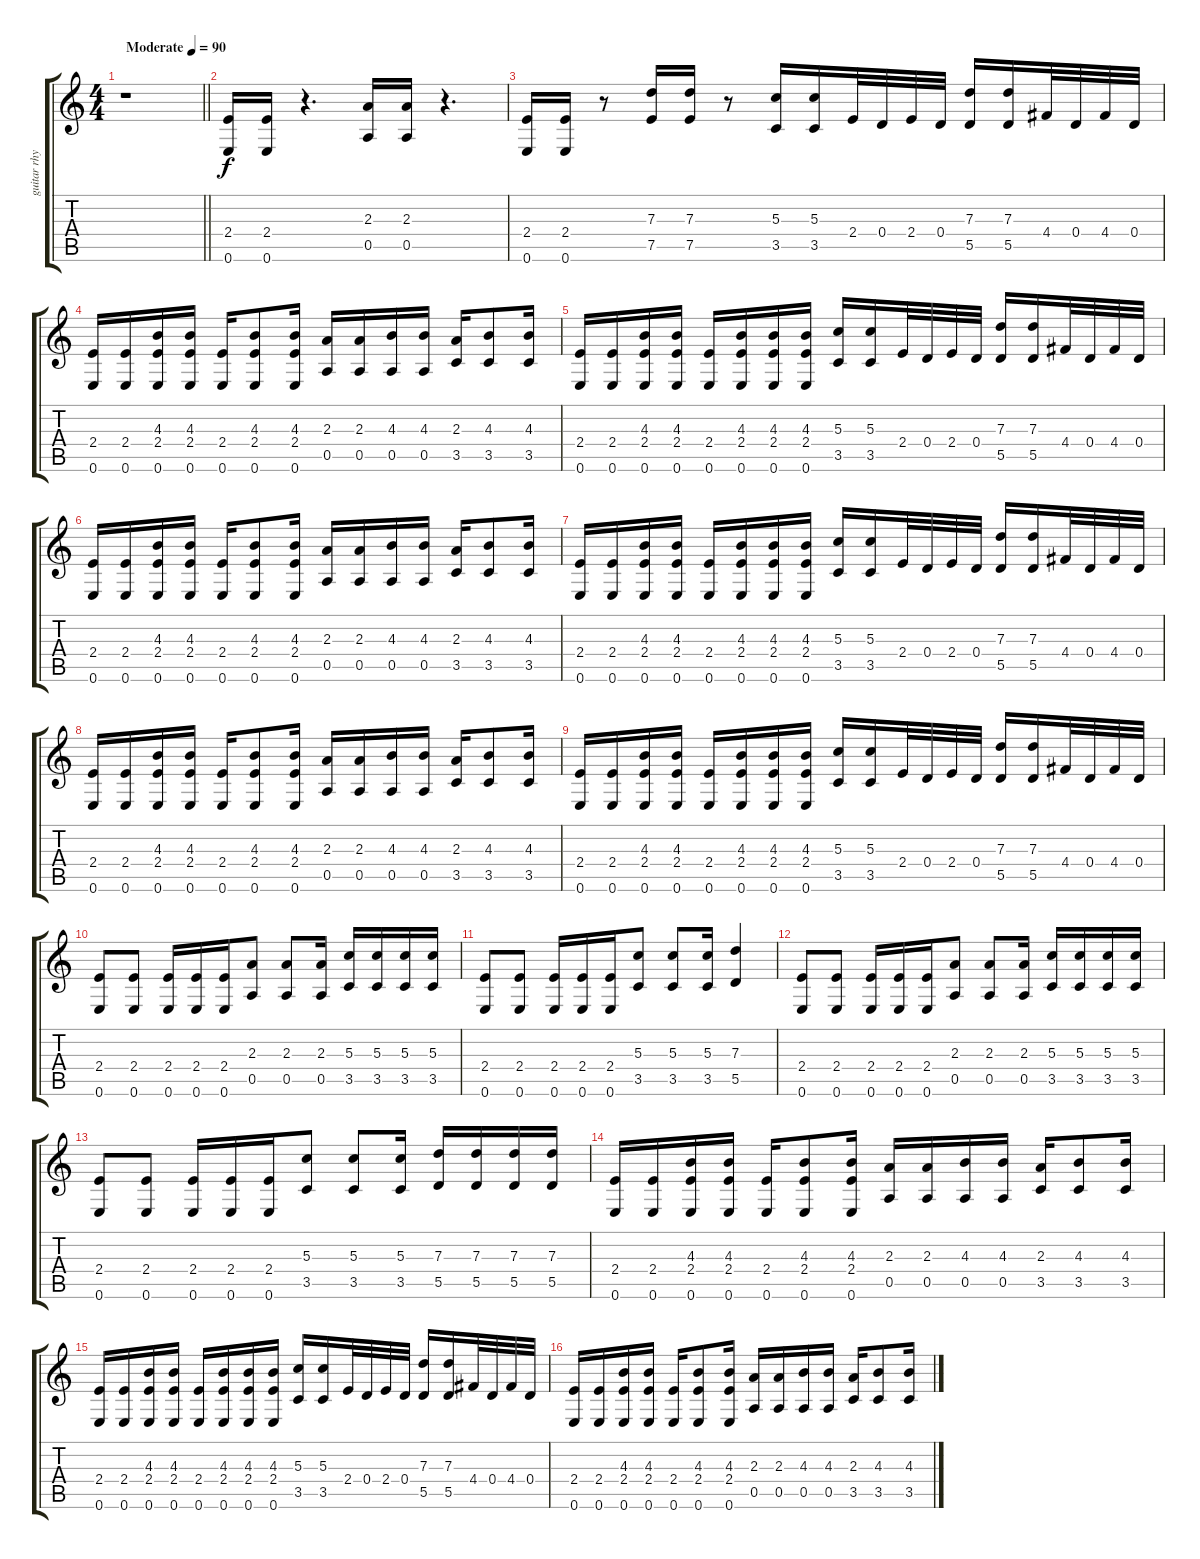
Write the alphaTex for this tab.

\track ("guitar rhythm right" "guitar rhy") {instrument distortionguitar}
\staff {score tabs}
\tuning (E4 B3 G3 D3 A2 E2) {hide}
\ts (4 4)
\tempo (90 "Moderate")
\clef g2
\barLineRight lightlight
\ks c
r.1{dy f instrument distortionguitar} |
(2.4 0.6).16 (2.4 0.6).16 r.4{d} (2.3 0.5).16 (2.3 0.5).16 r.4{d} |
(2.4 0.6).16 (2.4 0.6).16 r.8 (7.3 7.5).16 (7.3 7.5).16 r.8 (5.3 3.5).16 (5.3 3.5).16 2.4.32 0.4.32 2.4.32 0.4.32 (7.3 5.5).16 (7.3 5.5).16 4.4.32 0.4.32 4.4.32 0.4.32 |
(2.4 0.6).16 (2.4 0.6).16 (4.3 2.4 0.6).16 (4.3 2.4 0.6).16 (2.4 0.6).16 (4.3 2.4 0.6).8 (4.3 2.4 0.6).16 (2.3 0.5).16 (2.3 0.5).16 (4.3 0.5).16 (4.3 0.5).16 (2.3 3.5).16 (4.3 3.5).8 (4.3 3.5).16 |
(2.4 0.6).16 (2.4 0.6).16 (4.3 2.4 0.6).16 (4.3 2.4 0.6).16 (2.4 0.6).16 (4.3 2.4 0.6).16 (4.3 2.4 0.6).16 (4.3 2.4 0.6).16 (5.3 3.5).16 (5.3 3.5).16 2.4.32 0.4.32 2.4.32 0.4.32 (7.3 5.5).16 (7.3 5.5).16 4.4.32 0.4.32 4.4.32 0.4.32 |
(2.4 0.6).16 (2.4 0.6).16 (4.3 2.4 0.6).16 (4.3 2.4 0.6).16 (2.4 0.6).16 (4.3 2.4 0.6).8 (4.3 2.4 0.6).16 (2.3 0.5).16 (2.3 0.5).16 (4.3 0.5).16 (4.3 0.5).16 (2.3 3.5).16 (4.3 3.5).8 (4.3 3.5).16 |
(2.4 0.6).16 (2.4 0.6).16 (4.3 2.4 0.6).16 (4.3 2.4 0.6).16 (2.4 0.6).16 (4.3 2.4 0.6).16 (4.3 2.4 0.6).16 (4.3 2.4 0.6).16 (5.3 3.5).16 (5.3 3.5).16 2.4.32 0.4.32 2.4.32 0.4.32 (7.3 5.5).16 (7.3 5.5).16 4.4.32 0.4.32 4.4.32 0.4.32 |
(2.4 0.6).16 (2.4 0.6).16 (4.3 2.4 0.6).16 (4.3 2.4 0.6).16 (2.4 0.6).16 (4.3 2.4 0.6).8 (4.3 2.4 0.6).16 (2.3 0.5).16 (2.3 0.5).16 (4.3 0.5).16 (4.3 0.5).16 (2.3 3.5).16 (4.3 3.5).8 (4.3 3.5).16 |
(2.4 0.6).16 (2.4 0.6).16 (4.3 2.4 0.6).16 (4.3 2.4 0.6).16 (2.4 0.6).16 (4.3 2.4 0.6).16 (4.3 2.4 0.6).16 (4.3 2.4 0.6).16 (5.3 3.5).16 (5.3 3.5).16 2.4.32 0.4.32 2.4.32 0.4.32 (7.3 5.5).16 (7.3 5.5).16 4.4.32 0.4.32 4.4.32 0.4.32 |
(2.4 0.6).8{volume 12} (2.4 0.6).8 (2.4 0.6).16 (2.4 0.6).16 (2.4 0.6).16 (2.3 0.5).8 (2.3 0.5).8 (2.3 0.5).16 (5.3 3.5).16 (5.3 3.5).16 (5.3 3.5).16 (5.3 3.5).16 |
(2.4 0.6).8 (2.4 0.6).8 (2.4 0.6).16 (2.4 0.6).16 (2.4 0.6).16 (5.3 3.5).8 (5.3 3.5).8 (5.3 3.5).16 (7.3 5.5).4 |
(2.4 0.6).8 (2.4 0.6).8 (2.4 0.6).16 (2.4 0.6).16 (2.4 0.6).16 (2.3 0.5).8 (2.3 0.5).8 (2.3 0.5).16 (5.3 3.5).16 (5.3 3.5).16 (5.3 3.5).16 (5.3 3.5).16 |
(2.4 0.6).8 (2.4 0.6).8 (2.4 0.6).16 (2.4 0.6).16 (2.4 0.6).16 (5.3 3.5).8 (5.3 3.5).8 (5.3 3.5).16 (7.3 5.5).16 (7.3 5.5).16 (7.3 5.5).16 (7.3 5.5).16 |
(2.4 0.6).16{volume 10} (2.4 0.6).16 (4.3 2.4 0.6).16 (4.3 2.4 0.6).16 (2.4 0.6).16 (4.3 2.4 0.6).8 (4.3 2.4 0.6).16 (2.3 0.5).16 (2.3 0.5).16 (4.3 0.5).16 (4.3 0.5).16 (2.3 3.5).16 (4.3 3.5).8 (4.3 3.5).16 |
(2.4 0.6).16 (2.4 0.6).16 (4.3 2.4 0.6).16 (4.3 2.4 0.6).16 (2.4 0.6).16 (4.3 2.4 0.6).16 (4.3 2.4 0.6).16 (4.3 2.4 0.6).16 (5.3 3.5).16 (5.3 3.5).16 2.4.32 0.4.32 2.4.32 0.4.32 (7.3 5.5).16 (7.3 5.5).16 4.4.32 0.4.32 4.4.32 0.4.32 |
(2.4 0.6).16 (2.4 0.6).16 (4.3 2.4 0.6).16 (4.3 2.4 0.6).16 (2.4 0.6).16 (4.3 2.4 0.6).8 (4.3 2.4 0.6).16 (2.3 0.5).16 (2.3 0.5).16 (4.3 0.5).16 (4.3 0.5).16 (2.3 3.5).16 (4.3 3.5).8 (4.3 3.5).16
